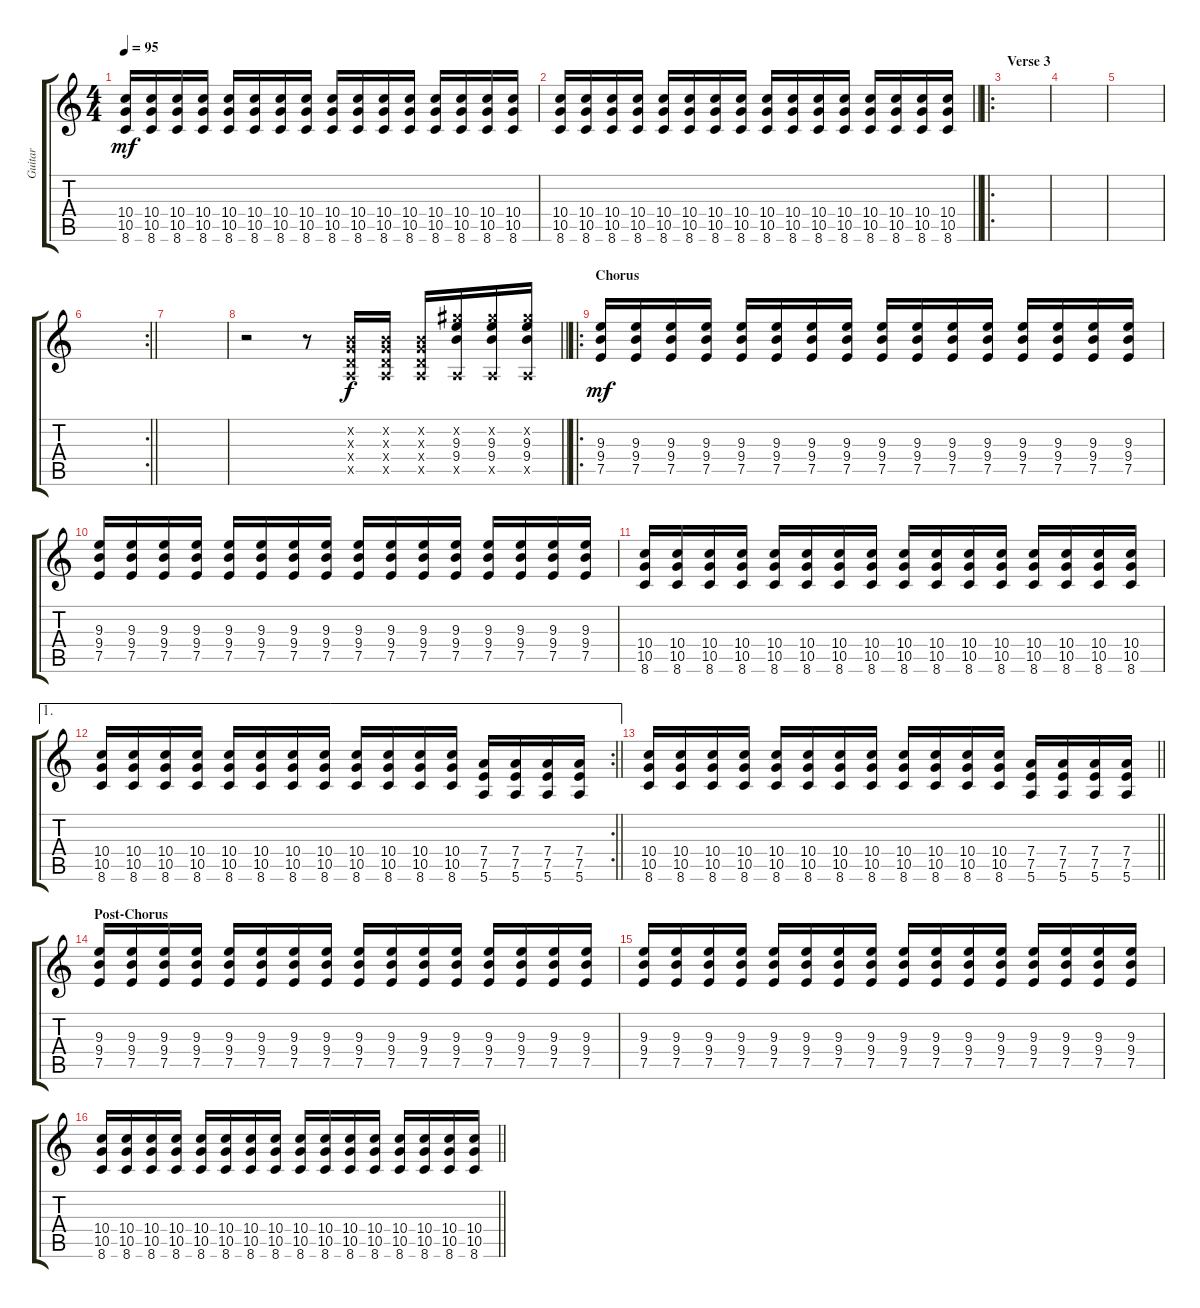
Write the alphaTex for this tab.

\track ("Guitar" "Guitar") {instrument distortionguitar}
\staff {score tabs}
\tuning (E4 B3 G3 D3 A2 E2) {hide}
\ts (4 4)
\tempo 95
\clef g2
\ks c
(10.4 10.5 8.6).16{dy mf} (10.4 10.5 8.6).16 (10.4 10.5 8.6).16 (10.4 10.5 8.6).16 (10.4 10.5 8.6).16 (10.4 10.5 8.6).16 (10.4 10.5 8.6).16 (10.4 10.5 8.6).16 (10.4 10.5 8.6).16 (10.4 10.5 8.6).16 (10.4 10.5 8.6).16 (10.4 10.5 8.6).16 (10.4 10.5 8.6).16 (10.4 10.5 8.6).16 (10.4 10.5 8.6).16 (10.4 10.5 8.6).16 |
\barLineRight lightlight
(10.4 10.5 8.6).16 (10.4 10.5 8.6).16 (10.4 10.5 8.6).16 (10.4 10.5 8.6).16 (10.4 10.5 8.6).16 (10.4 10.5 8.6).16 (10.4 10.5 8.6).16 (10.4 10.5 8.6).16 (10.4 10.5 8.6).16 (10.4 10.5 8.6).16 (10.4 10.5 8.6).16 (10.4 10.5 8.6).16 (10.4 10.5 8.6).16 (10.4 10.5 8.6).16 (10.4 10.5 8.6).16 (10.4 10.5 8.6).16 |
\ro
\section ("" "Verse 3")
|
|
|
\rc 2
\barLineRight lightlight
|
\section ("" "")
|
\barLineRight lightlight
r.2 r.8 (0.2{x} 0.3{x} 0.4{x} 0.5{x}).16{dy f} (0.2{x} 0.3{x} 0.4{x} 0.5{x}).16 (0.2{x} 0.3{x} 0.4{x} 0.5{x}).16 (9.2{x} 9.3 9.4 0.5{x}).16 (9.2{x} 9.3 9.4 0.5{x}).16 (9.2{x} 9.3 9.4 0.5{x}).16 |
\ro
\section ("" "Chorus")
(9.3 9.4 7.5).16{dy mf} (9.3 9.4 7.5).16 (9.3 9.4 7.5).16 (9.3 9.4 7.5).16 (9.3 9.4 7.5).16 (9.3 9.4 7.5).16 (9.3 9.4 7.5).16 (9.3 9.4 7.5).16 (9.3 9.4 7.5).16 (9.3 9.4 7.5).16 (9.3 9.4 7.5).16 (9.3 9.4 7.5).16 (9.3 9.4 7.5).16 (9.3 9.4 7.5).16 (9.3 9.4 7.5).16 (9.3 9.4 7.5).16 |
(9.3 9.4 7.5).16 (9.3 9.4 7.5).16 (9.3 9.4 7.5).16 (9.3 9.4 7.5).16 (9.3 9.4 7.5).16 (9.3 9.4 7.5).16 (9.3 9.4 7.5).16 (9.3 9.4 7.5).16 (9.3 9.4 7.5).16 (9.3 9.4 7.5).16 (9.3 9.4 7.5).16 (9.3 9.4 7.5).16 (9.3 9.4 7.5).16 (9.3 9.4 7.5).16 (9.3 9.4 7.5).16 (9.3 9.4 7.5).16 |
(10.4 10.5 8.6).16 (10.4 10.5 8.6).16 (10.4 10.5 8.6).16 (10.4 10.5 8.6).16 (10.4 10.5 8.6).16 (10.4 10.5 8.6).16 (10.4 10.5 8.6).16 (10.4 10.5 8.6).16 (10.4 10.5 8.6).16 (10.4 10.5 8.6).16 (10.4 10.5 8.6).16 (10.4 10.5 8.6).16 (10.4 10.5 8.6).16 (10.4 10.5 8.6).16 (10.4 10.5 8.6).16 (10.4 10.5 8.6).16 |
\ae 1
\rc 2
\barLineRight lightlight
(10.4 10.5 8.6).16 (10.4 10.5 8.6).16 (10.4 10.5 8.6).16 (10.4 10.5 8.6).16 (10.4 10.5 8.6).16 (10.4 10.5 8.6).16 (10.4 10.5 8.6).16 (10.4 10.5 8.6).16 (10.4 10.5 8.6).16 (10.4 10.5 8.6).16 (10.4 10.5 8.6).16 (10.4 10.5 8.6).16 (7.4 7.5 5.6).16 (7.4 7.5 5.6).16 (7.4 7.5 5.6).16 (7.4 7.5 5.6).16 |
\barLineRight lightlight
(10.4 10.5 8.6).16 (10.4 10.5 8.6).16 (10.4 10.5 8.6).16 (10.4 10.5 8.6).16 (10.4 10.5 8.6).16 (10.4 10.5 8.6).16 (10.4 10.5 8.6).16 (10.4 10.5 8.6).16 (10.4 10.5 8.6).16 (10.4 10.5 8.6).16 (10.4 10.5 8.6).16 (10.4 10.5 8.6).16 (7.4 7.5 5.6).16 (7.4 7.5 5.6).16 (7.4 7.5 5.6).16 (7.4 7.5 5.6).16 |
\section ("" "Post-Chorus")
(9.3 9.4 7.5).16 (9.3 9.4 7.5).16 (9.3 9.4 7.5).16 (9.3 9.4 7.5).16 (9.3 9.4 7.5).16 (9.3 9.4 7.5).16 (9.3 9.4 7.5).16 (9.3 9.4 7.5).16 (9.3 9.4 7.5).16 (9.3 9.4 7.5).16 (9.3 9.4 7.5).16 (9.3 9.4 7.5).16 (9.3 9.4 7.5).16 (9.3 9.4 7.5).16 (9.3 9.4 7.5).16 (9.3 9.4 7.5).16 |
(9.3 9.4 7.5).16 (9.3 9.4 7.5).16 (9.3 9.4 7.5).16 (9.3 9.4 7.5).16 (9.3 9.4 7.5).16 (9.3 9.4 7.5).16 (9.3 9.4 7.5).16 (9.3 9.4 7.5).16 (9.3 9.4 7.5).16 (9.3 9.4 7.5).16 (9.3 9.4 7.5).16 (9.3 9.4 7.5).16 (9.3 9.4 7.5).16 (9.3 9.4 7.5).16 (9.3 9.4 7.5).16 (9.3 9.4 7.5).16 |
\barLineRight lightlight
(10.4 10.5 8.6).16 (10.4 10.5 8.6).16 (10.4 10.5 8.6).16 (10.4 10.5 8.6).16 (10.4 10.5 8.6).16 (10.4 10.5 8.6).16 (10.4 10.5 8.6).16 (10.4 10.5 8.6).16 (10.4 10.5 8.6).16 (10.4 10.5 8.6).16 (10.4 10.5 8.6).16 (10.4 10.5 8.6).16 (10.4 10.5 8.6).16 (10.4 10.5 8.6).16 (10.4 10.5 8.6).16 (10.4 10.5 8.6).16
